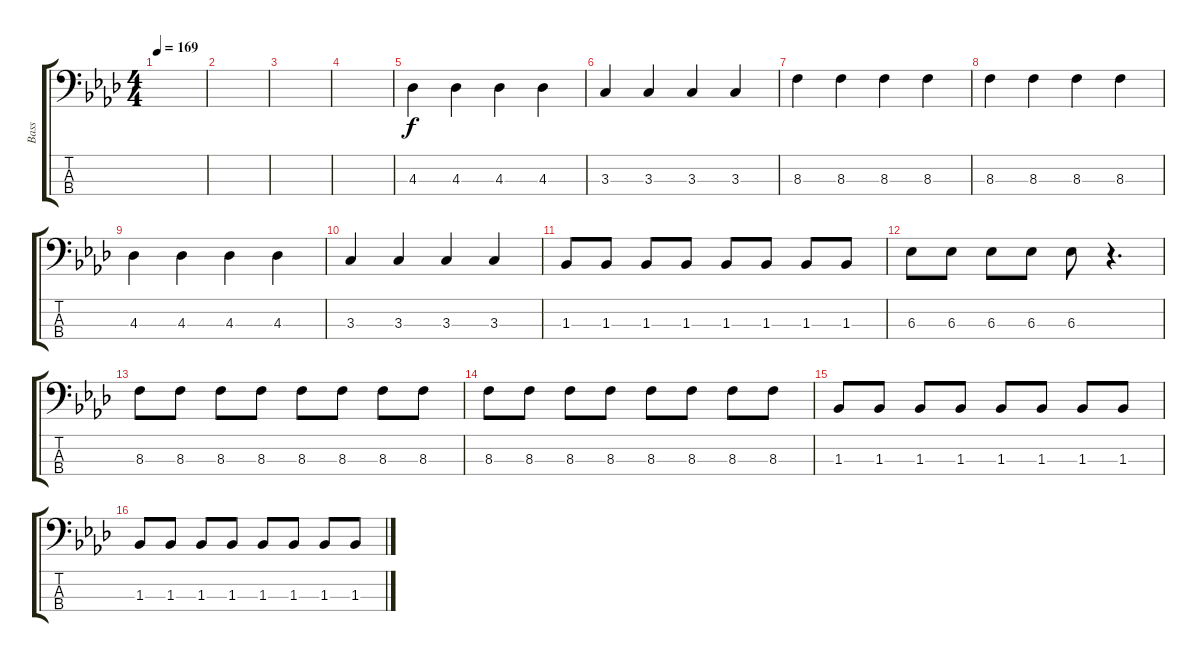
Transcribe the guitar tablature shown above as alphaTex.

\track ("Bass" "Bass") {instrument electricbasspick}
\staff {score tabs}
\tuning (G2 D2 A1 E1) {hide}
\ts (4 4)
\tempo 169
\clef f4
\ks fminor
|
|
|
|
4.3.4 4.3.4 4.3.4 4.3.4 |
3.3.4 3.3.4 3.3.4 3.3.4 |
8.3.4 8.3.4 8.3.4 8.3.4 |
8.3.4 8.3.4 8.3.4 8.3.4 |
4.3.4 4.3.4 4.3.4 4.3.4 |
3.3.4 3.3.4 3.3.4 3.3.4 |
1.3.8 1.3.8 1.3.8 1.3.8 1.3.8 1.3.8 1.3.8 1.3.8 |
6.3.8 6.3.8 6.3.8 6.3.8 6.3.8 r.4{d} |
8.3.8 8.3.8 8.3.8 8.3.8 8.3.8 8.3.8 8.3.8 8.3.8 |
8.3.8 8.3.8 8.3.8 8.3.8 8.3.8 8.3.8 8.3.8 8.3.8 |
1.3.8 1.3.8 1.3.8 1.3.8 1.3.8 1.3.8 1.3.8 1.3.8 |
1.3.8 1.3.8 1.3.8 1.3.8 1.3.8 1.3.8 1.3.8 1.3.8
